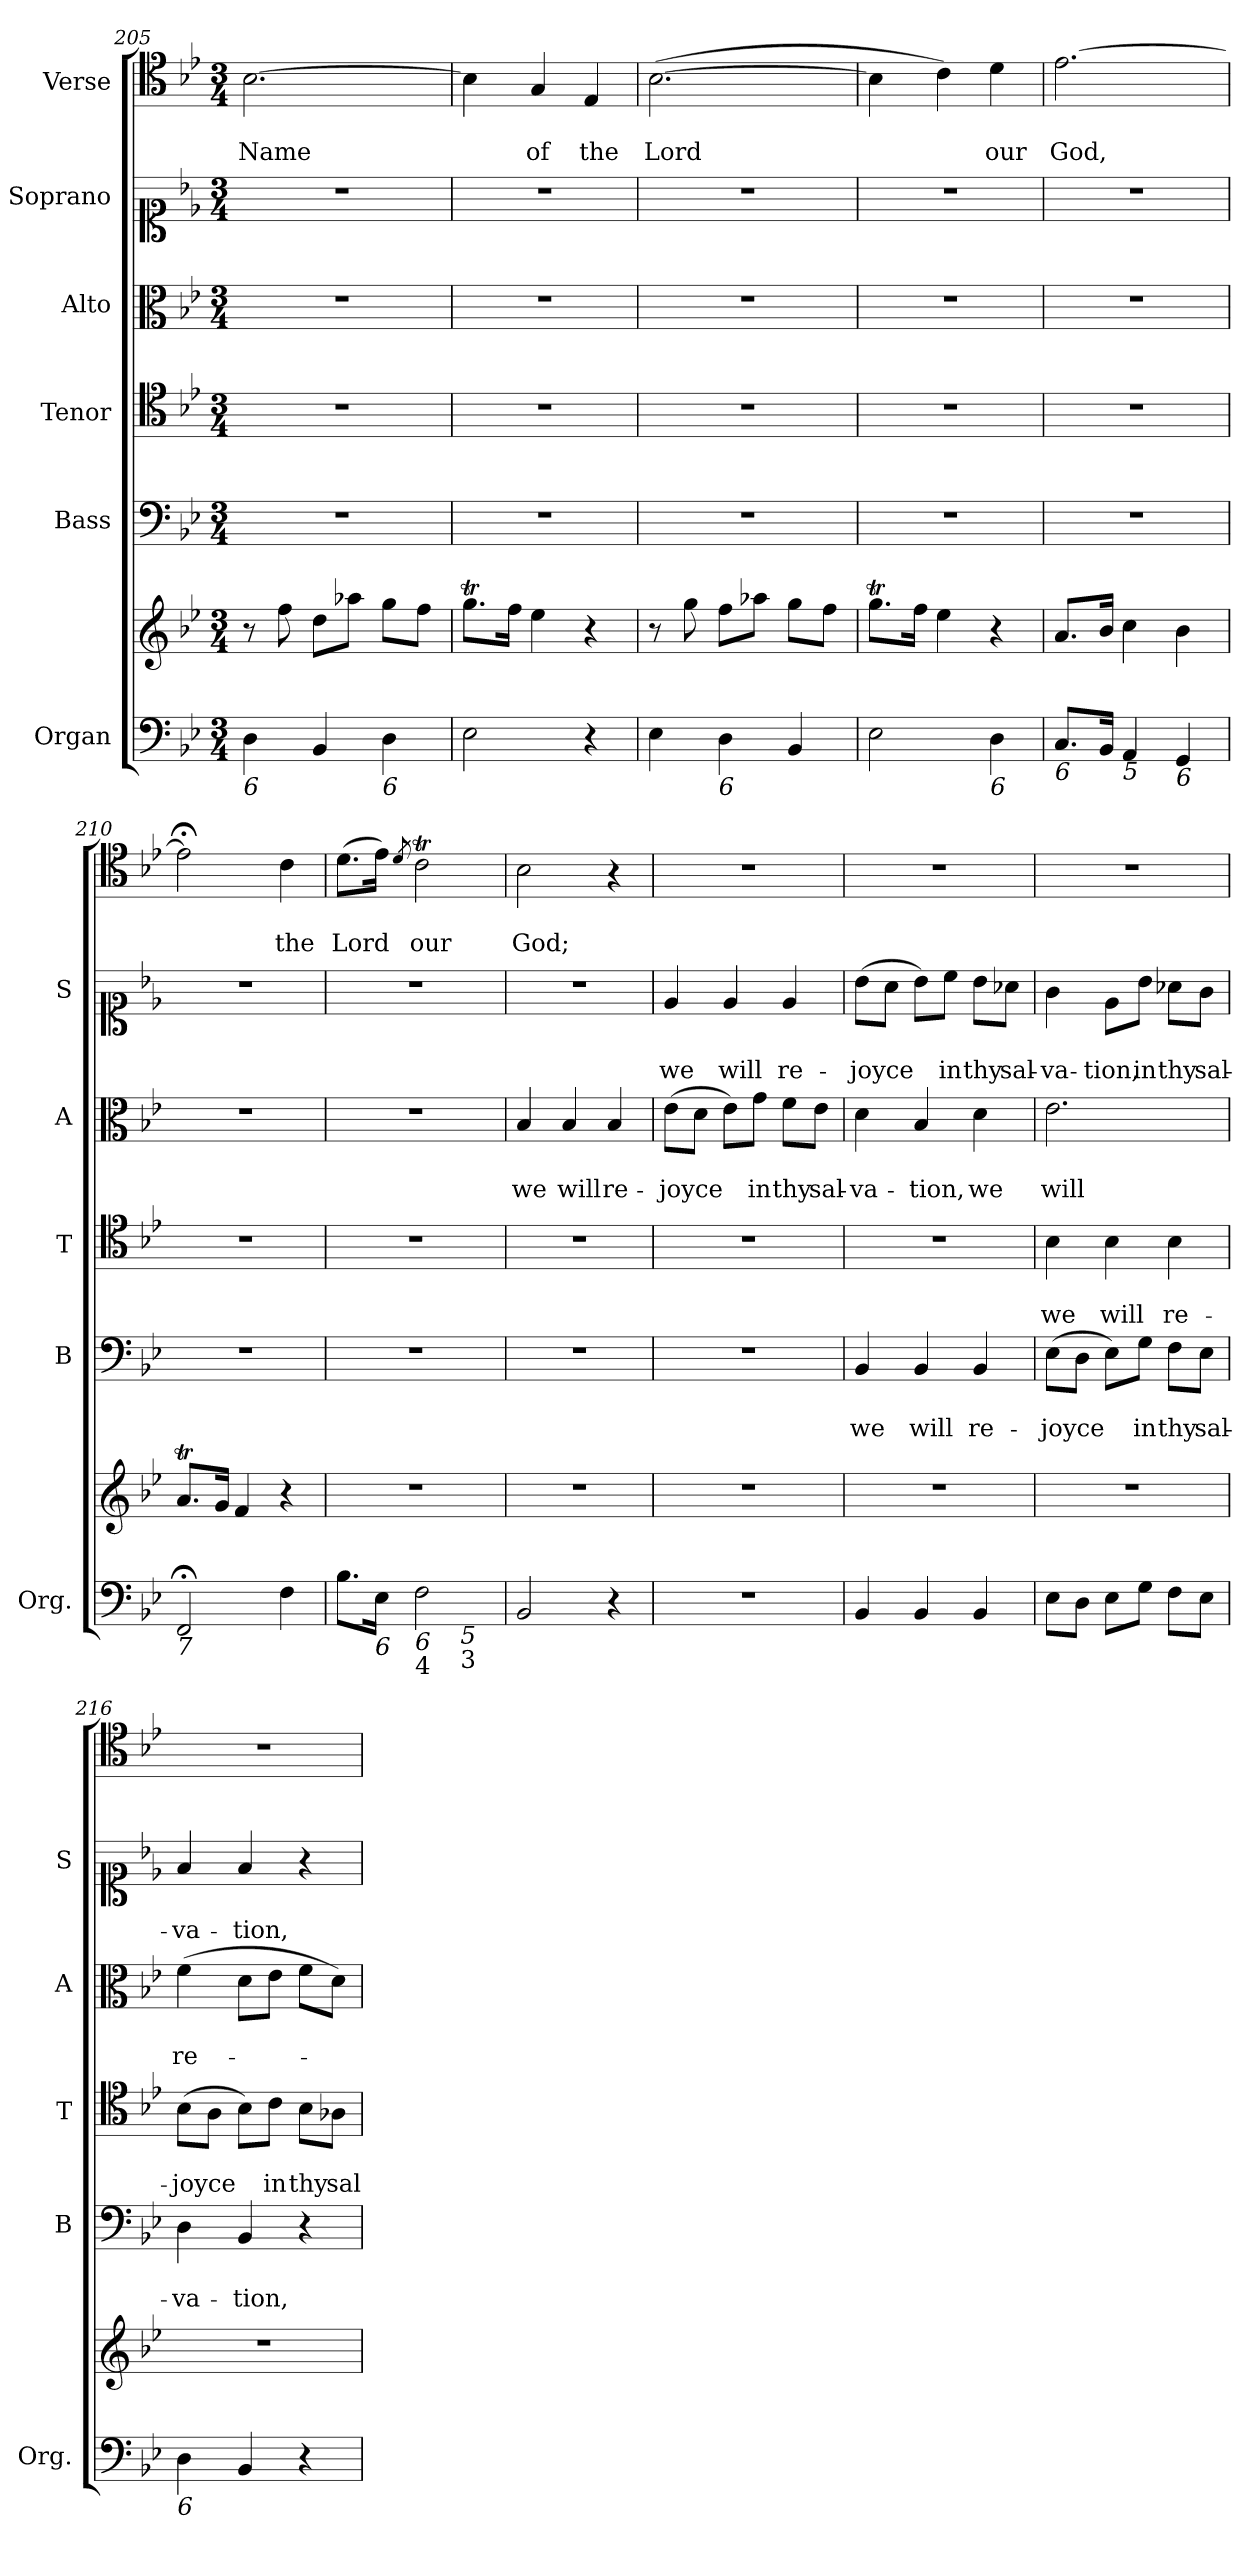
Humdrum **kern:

**kern	**kern	**kern	**text	**text	**kern	**text	**text	**kern	**text	**text	**kern	**text	**text	**kern	**text	**text
*part6	*part6	*part5	*part5	*part5	*part4	*part4	*part4	*part3	*part3	*part3	*part2	*part2	*part2	*part1	*part1	*part1
*staff7	*staff6	*staff5	*staff5	*staff5	*staff4	*staff4	*staff4	*staff3	*staff3	*staff3	*staff2	*staff2	*staff2	*staff1	*staff1	*staff1
*I"Organ	*	*I"Bass	*	*	*I"Tenor	*	*	*I"Alto	*	*	*I"Soprano	*	*	*I"Verse	*	*
*I'Org.	*	*I'B	*	*	*I'T	*	*	*I'A	*	*	*I'S	*	*	*	*	*
*clefF4	*clefG2	*clefF4	*	*	*clefC4	*	*	*clefC3	*	*	*clefC1	*	*	*clefC4	*	*
*k[b-e-]	*k[b-e-]	*k[b-e-]	*	*	*k[b-e-]	*	*	*k[b-e-]	*	*	*k[b-e-]	*	*	*k[b-e-]	*	*
*B-:	*B-:	*B-:	*	*	*B-:	*	*	*B-:	*	*	*B-:	*	*	*B-:	*	*
*M3/4	*M3/4	*M3/4	*	*	*M3/4	*	*	*M3/4	*	*	*M3/4	*	*	*M3/4	*	*
=205	=205	=205	=205	=205	=205	=205	=205	=205	=205	=205	=205	=205	=205	=205	=205	=205
!LO:TX:b:i:t=6	!	!	!	!	!	!	!	!	!	!	!	!	!	!	!	!
!	!	!	!	!	!	!	!	!	!	!	!	!	!	!	!	!LO:LY:b
4D\	8r	2.r	.	.	2.r	.	.	2.r	.	.	2.r	.	.	[2.B-\	.	Name
.	8ff\	.	.	.	.	.	.	.	.	.	.	.	.	.	.	.
4BB-/	8dd\L	.	.	.	.	.	.	.	.	.	.	.	.	.	.	.
.	8aa-X\J	.	.	.	.	.	.	.	.	.	.	.	.	.	.	.
!LO:TX:b:i:t=6	!	!	!	!	!	!	!	!	!	!	!	!	!	!	!	!
4D\	8gg\L	.	.	.	.	.	.	.	.	.	.	.	.	.	.	.
.	8ff\J	.	.	.	.	.	.	.	.	.	.	.	.	.	.	.
=206	=206	=206	=206	=206	=206	=206	=206	=206	=206	=206	=206	=206	=206	=206	=206	=206
2E-\	8.ggT\L	2.r	.	.	2.r	.	.	2.r	.	.	2.r	.	.	4B-\]	.	.
.	16ff\Jk	.	.	.	.	.	.	.	.	.	.	.	.	.	.	.
!	!	!	!	!	!	!	!	!	!	!	!	!	!	!	!	!LO:LY:b
.	4ee-\	.	.	.	.	.	.	.	.	.	.	.	.	4G/	.	of
!	!	!	!	!	!	!	!	!	!	!	!	!	!	!	!	!LO:LY:b
4r	4r	.	.	.	.	.	.	.	.	.	.	.	.	4E-/	.	the
=207	=207	=207	=207	=207	=207	=207	=207	=207	=207	=207	=207	=207	=207	=207	=207	=207
!	!	!	!	!	!	!	!	!	!	!	!	!	!	!	!	!LO:LY:b
4E-\	8r	2.r	.	.	2.r	.	.	2.r	.	.	2.r	.	.	(>[2.B-\	.	Lord
.	8gg\	.	.	.	.	.	.	.	.	.	.	.	.	.	.	.
!LO:TX:b:i:t=6	!	!	!	!	!	!	!	!	!	!	!	!	!	!	!	!
4D\	8ff\L	.	.	.	.	.	.	.	.	.	.	.	.	.	.	.
.	8aa-X\J	.	.	.	.	.	.	.	.	.	.	.	.	.	.	.
4BB-/	8gg\L	.	.	.	.	.	.	.	.	.	.	.	.	.	.	.
.	8ff\J	.	.	.	.	.	.	.	.	.	.	.	.	.	.	.
=208	=208	=208	=208	=208	=208	=208	=208	=208	=208	=208	=208	=208	=208	=208	=208	=208
2E-\	8.ggT\L	2.r	.	.	2.r	.	.	2.r	.	.	2.r	.	.	4B-\]	.	.
.	16ff\Jk	.	.	.	.	.	.	.	.	.	.	.	.	.	.	.
.	4ee-\	.	.	.	.	.	.	.	.	.	.	.	.	4c\)	.	.
!LO:TX:b:i:t=6	!	!	!	!	!	!	!	!	!	!	!	!	!	!	!	!
!	!	!	!	!	!	!	!	!	!	!	!	!	!	!	!	!LO:LY:b
4D\	4r	.	.	.	.	.	.	.	.	.	.	.	.	4d\	.	our
=209	=209	=209	=209	=209	=209	=209	=209	=209	=209	=209	=209	=209	=209	=209	=209	=209
!LO:TX:b:i:t=6	!	!	!	!	!	!	!	!	!	!	!	!	!	!	!	!
!	!	!	!	!	!	!	!	!	!	!	!	!	!	!	!	!LO:LY:b
8.C/L	8.a/L	2.r	.	.	2.r	.	.	2.r	.	.	2.r	.	.	[2.e-\	.	God,
16BB-/Jk	16b-/Jk	.	.	.	.	.	.	.	.	.	.	.	.	.	.	.
!LO:TX:b:i:t=5	!	!	!	!	!	!	!	!	!	!	!	!	!	!	!	!
4AA/	4cc\	.	.	.	.	.	.	.	.	.	.	.	.	.	.	.
!LO:TX:b:i:t=6	!	!	!	!	!	!	!	!	!	!	!	!	!	!	!	!
4GG/	4b-\	.	.	.	.	.	.	.	.	.	.	.	.	.	.	.
=210	=210	=210	=210	=210	=210	=210	=210	=210	=210	=210	=210	=210	=210	=210	=210	=210
!LO:TX:b:i:t=7	!	!	!	!	!	!	!	!	!	!	!	!	!	!	!	!
2FF;/	8.at/L	2.r	.	.	2.r	.	.	2.r	.	.	2.r	.	.	2e-;<\]	.	.
.	16g/Jk	.	.	.	.	.	.	.	.	.	.	.	.	.	.	.
.	4f/	.	.	.	.	.	.	.	.	.	.	.	.	.	.	.
!	!	!	!	!	!	!	!	!	!	!	!	!	!	!	!	!LO:LY:b
4F\	4r	.	.	.	.	.	.	.	.	.	.	.	.	4c\	.	the
!!LO:LB:g=z
=211	=211	=211	=211	=211	=211	=211	=211	=211	=211	=211	=211	=211	=211	=211	=211	=211
!	!	!	!	!	!	!	!	!	!	!	!	!	!	!	!	!LO:LY:b
*^	*	*	*	*	*	*	*	*	*	*	*	*	*	*	*	*
8.B-\L	2ryy	2.r	2.r	.	.	2.r	.	.	2.r	.	.	2.r	.	.	(>8.d\L	.	Lord
!LO:TX:b:i:t=6	!	!	!	!	!	!	!	!	!	!	!	!	!	!	!	!	!
16E-\Jk	.	.	.	.	.	.	.	.	.	.	.	.	.	.	16e-\Jk)	.	.
.	.	.	.	.	.	.	.	.	.	.	.	.	.	.	8qd/	.	.
!LO:TX:b:i:t=6	!	!	!	!	!	!	!	!	!	!	!	!	!	!	!	!	!
!LO:TX:b:t=4	!	!	!	!	!	!	!	!	!	!	!	!	!	!	!	!	!
!	!	!	!	!	!	!	!	!	!	!	!	!	!	!	!	!	!LO:LY:b
2F\	.	.	.	.	.	.	.	.	.	.	.	.	.	.	2cT\	.	our
!	!LO:TX:b:i:t=5	!	!	!	!	!	!	!	!	!	!	!	!	!	!	!	!
!	!LO:TX:b:t=3	!	!	!	!	!	!	!	!	!	!	!	!	!	!	!	!
.	4ryy	.	.	.	.	.	.	.	.	.	.	.	.	.	.	.	.
=212	=212	=212	=212	=212	=212	=212	=212	=212	=212	=212	=212	=212	=212	=212	=212	=212	=212
!	!	!	!	!	!	!	!	!	!	!	!LO:LY:b	!	!	!	!	!	!LO:LY:b
*v	*v	*	*	*	*	*	*	*	*	*	*	*	*	*	*	*	*
2BB-/	2.r	2.r	.	.	2.r	.	.	4B-/	.	we	2.r	.	.	2B-\	.	God;
!	!	!	!	!	!	!	!	!	!	!LO:LY:b	!	!	!	!	!	!
.	.	.	.	.	.	.	.	4B-/	.	will	.	.	.	.	.	.
!	!	!	!	!	!	!	!	!	!	!LO:LY:b	!	!	!	!	!	!
4r	.	.	.	.	.	.	.	4B-/	.	re-	.	.	.	4r	.	.
=213	=213	=213	=213	=213	=213	=213	=213	=213	=213	=213	=213	=213	=213	=213	=213	=213
!	!	!	!	!	!	!	!	!	!	!LO:LY:b	!	!	!LO:LY:b	!	!	!
2.r	2.r	2.r	.	.	2.r	.	.	(>8e-\L	.	-joyce	4e-/	.	we	2.r	.	.
.	.	.	.	.	.	.	.	8d\J	.	.	.	.	.	.	.	.
!	!	!	!	!	!	!	!	!	!	!	!	!	!LO:LY:b	!	!	!
.	.	.	.	.	.	.	.	8e-\L)	.	.	4e-/	.	will	.	.	.
!	!	!	!	!	!	!	!	!	!	!LO:LY:b	!	!	!	!	!	!
.	.	.	.	.	.	.	.	8g\J	.	in	.	.	.	.	.	.
!	!	!	!	!	!	!	!	!	!	!LO:LY:b	!	!	!LO:LY:b	!	!	!
.	.	.	.	.	.	.	.	8f\L	.	thy	4e-/	.	re-	.	.	.
!	!	!	!	!	!	!	!	!	!	!LO:LY:b	!	!	!	!	!	!
.	.	.	.	.	.	.	.	8e-\J	.	sal-	.	.	.	.	.	.
=214	=214	=214	=214	=214	=214	=214	=214	=214	=214	=214	=214	=214	=214	=214	=214	=214
!	!	!	!	!LO:LY:b	!	!	!	!	!	!LO:LY:b	!	!	!LO:LY:b	!	!	!
4BB-/	2.r	4BB-/	.	we	2.r	.	.	4d\	.	-va-	(>8b-\L	.	-joyce	2.r	.	.
.	.	.	.	.	.	.	.	.	.	.	8a\J	.	.	.	.	.
!	!	!	!	!LO:LY:b	!	!	!	!	!	!LO:LY:b	!	!	!	!	!	!
4BB-/	.	4BB-/	.	will	.	.	.	4B-/	.	-tion,	8b-\L)	.	.	.	.	.
!	!	!	!	!	!	!	!	!	!	!	!	!	!LO:LY:b	!	!	!
.	.	.	.	.	.	.	.	.	.	.	8cc\J	.	in	.	.	.
!	!	!	!	!LO:LY:b	!	!	!	!	!	!LO:LY:b	!	!	!LO:LY:b	!	!	!
4BB-/	.	4BB-/	.	re-	.	.	.	4d\	.	we	8b-\L	.	thy	.	.	.
!	!	!	!	!	!	!	!	!	!	!	!	!	!LO:LY:b	!	!	!
.	.	.	.	.	.	.	.	.	.	.	8a-X\J	.	sal-	.	.	.
=215	=215	=215	=215	=215	=215	=215	=215	=215	=215	=215	=215	=215	=215	=215	=215	=215
!	!	!	!	!LO:LY:b	!	!	!LO:LY:b	!	!	!LO:LY:b	!	!	!LO:LY:b	!	!	!
8E-\L	2.r	(>8E-\L	.	-joyce	4B-\	.	we	2.e-\	.	will	4g\	.	-va-	2.r	.	.
8D\J	.	8D\J	.	.	.	.	.	.	.	.	.	.	.	.	.	.
!	!	!	!	!	!	!	!LO:LY:b	!	!	!	!	!	!LO:LY:b	!	!	!
8E-\L	.	8E-\L)	.	.	4B-\	.	will	.	.	.	8e-\L	.	-tion,	.	.	.
!	!	!	!	!LO:LY:b	!	!	!	!	!	!	!	!	!LO:LY:b	!	!	!
8G\J	.	8G\J	.	in	.	.	.	.	.	.	8b-\J	.	in	.	.	.
!	!	!	!	!LO:LY:b	!	!	!LO:LY:b	!	!	!	!	!	!LO:LY:b	!	!	!
8F\L	.	8F\L	.	thy	4B-\	.	re-	.	.	.	8a-X\L	.	thy	.	.	.
!	!	!	!	!LO:LY:b	!	!	!	!	!	!	!	!	!LO:LY:b	!	!	!
8E-\J	.	8E-\J	.	sal-	.	.	.	.	.	.	8g\J	.	sal-	.	.	.
=216	=216	=216	=216	=216	=216	=216	=216	=216	=216	=216	=216	=216	=216	=216	=216	=216
!LO:TX:b:i:t=6	!	!	!	!	!	!	!	!	!	!	!	!	!	!	!	!
!	!	!	!	!LO:LY:b	!	!	!LO:LY:b	!	!	!LO:LY:b	!	!	!LO:LY:b	!	!	!
4D\	2.r	4D\	.	-va-	(>8B-\L	.	-joyce	(>4f\	.	re-	4f/	.	-va-	2.r	.	.
.	.	.	.	.	8A\J	.	.	.	.	.	.	.	.	.	.	.
!	!	!	!	!LO:LY:b	!	!	!	!	!	!	!	!	!LO:LY:b	!	!	!
4BB-/	.	4BB-/	.	-tion,	8B-\L)	.	.	8d\L	.	.	4f/	.	-tion,	.	.	.
!	!	!	!	!	!	!	!LO:LY:b	!	!	!	!	!	!	!	!	!
.	.	.	.	.	8c\J	.	in	8e-\J	.	.	.	.	.	.	.	.
!	!	!	!	!	!	!	!LO:LY:b	!	!	!	!	!	!	!	!	!
4r	.	4r	.	.	8B-\L	.	thy	8f\L	.	.	4r	.	.	.	.	.
!	!	!	!	!	!	!	!LO:LY:b	!	!	!	!	!	!	!	!	!
.	.	.	.	.	8A-X\J	.	sal-	8d\J)	.	.	.	.	.	.	.	.
=	=	=	=	=	=	=	=	=	=	=	=	=	=	=	=	=
*-	*-	*-	*-	*-	*-	*-	*-	*-	*-	*-	*-	*-	*-	*-	*-	*-
